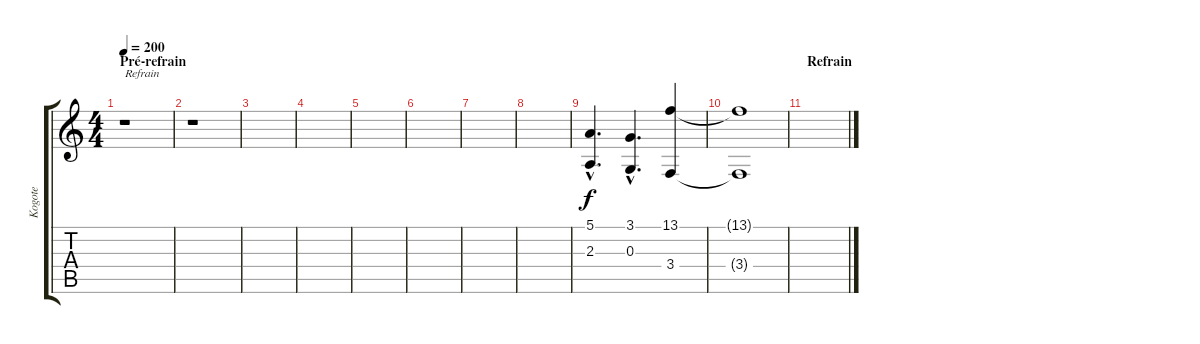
\track ("Kogote" "Kogote") {instrument brasssection}
\staff {score tabs}
\tuning (E4 B3 G3 D3 A2 E2) {hide}
\ts (4 4)
\section ("" "Pré-refrain")
\tempo 200
\clef g2
\ks c
r.1{txt "Refrain" dy f} |
r.1 |
|
|
|
|
|
|
(5.1{hac} 2.3{hac}).4{d} (3.1{hac} 0.3{hac}).4{d} (13.1 3.4).4 |
(13.1{t} 3.4{t}).1 |
\section ("" "Refrain")
